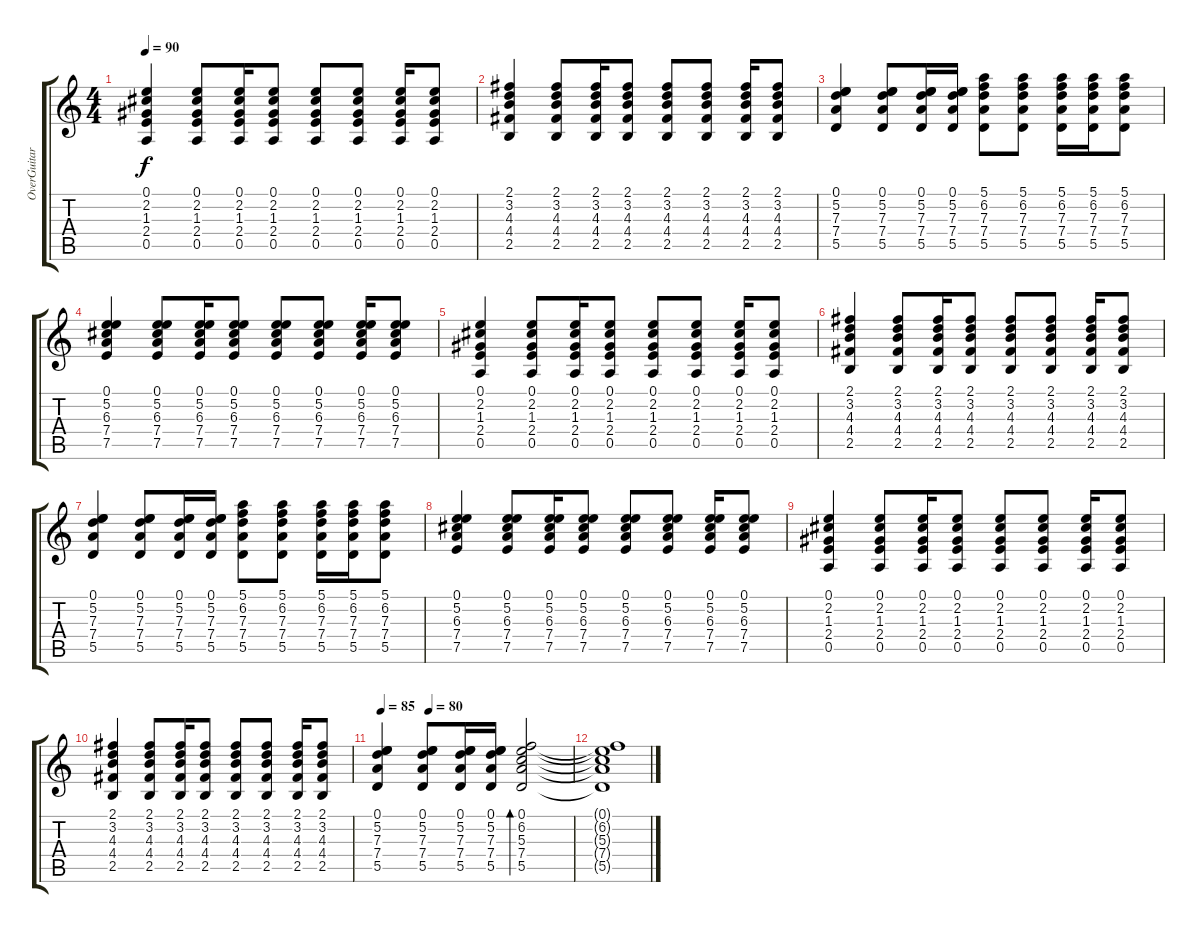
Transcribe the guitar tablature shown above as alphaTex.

\track ("OverGuitar" "OverGuitar") {instrument overdrivenguitar}
\staff {score tabs}
\tuning (E4 B3 G3 D3 A2 E2) {hide}
\ts (4 4)
\tempo 90
\clef g2
\ks c
(0.1 2.2 1.3 2.4 0.5).4{dy f} (0.1 2.2 1.3 2.4 0.5).8 (0.1 2.2 1.3 2.4 0.5).16 (0.1 2.2 1.3 2.4 0.5).8 (0.1 2.2 1.3 2.4 0.5).8 (0.1 2.2 1.3 2.4 0.5).8 (0.1 2.2 1.3 2.4 0.5).16 (0.1 2.2 1.3 2.4 0.5).8 |
(2.1 3.2 4.3 4.4 2.5).4 (2.1 3.2 4.3 4.4 2.5).8 (2.1 3.2 4.3 4.4 2.5).16 (2.1 3.2 4.3 4.4 2.5).8 (2.1 3.2 4.3 4.4 2.5).8 (2.1 3.2 4.3 4.4 2.5).8 (2.1 3.2 4.3 4.4 2.5).16 (2.1 3.2 4.3 4.4 2.5).8 |
(0.1 5.2 7.3 7.4 5.5).4 (0.1 5.2 7.3 7.4 5.5).8 (0.1 5.2 7.3 7.4 5.5).16 (0.1 5.2 7.3 7.4 5.5).16 (5.1 6.2 7.3 7.4 5.5).8 (5.1 6.2 7.3 7.4 5.5).8 (5.1 6.2 7.3 7.4 5.5).16 (5.1 6.2 7.3 7.4 5.5).16 (5.1 6.2 7.3 7.4 5.5).8 |
(0.1 5.2 6.3 7.4 7.5).4 (0.1 5.2 6.3 7.4 7.5).8 (0.1 5.2 6.3 7.4 7.5).16 (0.1 5.2 6.3 7.4 7.5).8 (0.1 5.2 6.3 7.4 7.5).8 (0.1 5.2 6.3 7.4 7.5).8 (0.1 5.2 6.3 7.4 7.5).16 (0.1 5.2 6.3 7.4 7.5).8 |
(0.1 2.2 1.3 2.4 0.5).4 (0.1 2.2 1.3 2.4 0.5).8 (0.1 2.2 1.3 2.4 0.5).16 (0.1 2.2 1.3 2.4 0.5).8 (0.1 2.2 1.3 2.4 0.5).8 (0.1 2.2 1.3 2.4 0.5).8 (0.1 2.2 1.3 2.4 0.5).16 (0.1 2.2 1.3 2.4 0.5).8 |
(2.1 3.2 4.3 4.4 2.5).4 (2.1 3.2 4.3 4.4 2.5).8 (2.1 3.2 4.3 4.4 2.5).16 (2.1 3.2 4.3 4.4 2.5).8 (2.1 3.2 4.3 4.4 2.5).8 (2.1 3.2 4.3 4.4 2.5).8 (2.1 3.2 4.3 4.4 2.5).16 (2.1 3.2 4.3 4.4 2.5).8 |
(0.1 5.2 7.3 7.4 5.5).4 (0.1 5.2 7.3 7.4 5.5).8 (0.1 5.2 7.3 7.4 5.5).16 (0.1 5.2 7.3 7.4 5.5).16 (5.1 6.2 7.3 7.4 5.5).8 (5.1 6.2 7.3 7.4 5.5).8 (5.1 6.2 7.3 7.4 5.5).16 (5.1 6.2 7.3 7.4 5.5).16 (5.1 6.2 7.3 7.4 5.5).8 |
(0.1 5.2 6.3 7.4 7.5).4 (0.1 5.2 6.3 7.4 7.5).8 (0.1 5.2 6.3 7.4 7.5).16 (0.1 5.2 6.3 7.4 7.5).8 (0.1 5.2 6.3 7.4 7.5).8 (0.1 5.2 6.3 7.4 7.5).8 (0.1 5.2 6.3 7.4 7.5).16 (0.1 5.2 6.3 7.4 7.5).8 |
(0.1 2.2 1.3 2.4 0.5).4 (0.1 2.2 1.3 2.4 0.5).8 (0.1 2.2 1.3 2.4 0.5).16 (0.1 2.2 1.3 2.4 0.5).8 (0.1 2.2 1.3 2.4 0.5).8 (0.1 2.2 1.3 2.4 0.5).8 (0.1 2.2 1.3 2.4 0.5).16 (0.1 2.2 1.3 2.4 0.5).8 |
(2.1 3.2 4.3 4.4 2.5).4 (2.1 3.2 4.3 4.4 2.5).8 (2.1 3.2 4.3 4.4 2.5).16 (2.1 3.2 4.3 4.4 2.5).8 (2.1 3.2 4.3 4.4 2.5).8 (2.1 3.2 4.3 4.4 2.5).8 (2.1 3.2 4.3 4.4 2.5).16 (2.1 3.2 4.3 4.4 2.5).8 |
\tempo 85
\tempo (80 0.25)
(0.1 5.2 7.3 7.4 5.5).4 (0.1 5.2 7.3 7.4 5.5).8 (0.1 5.2 7.3 7.4 5.5).16 (0.1 5.2 7.3 7.4 5.5).16 (0.1 6.2 5.3 7.4 5.5).2{bd 240} |
(0.1{t} 6.2{t} 5.3{t} 7.4{t} 5.5{t}).1
